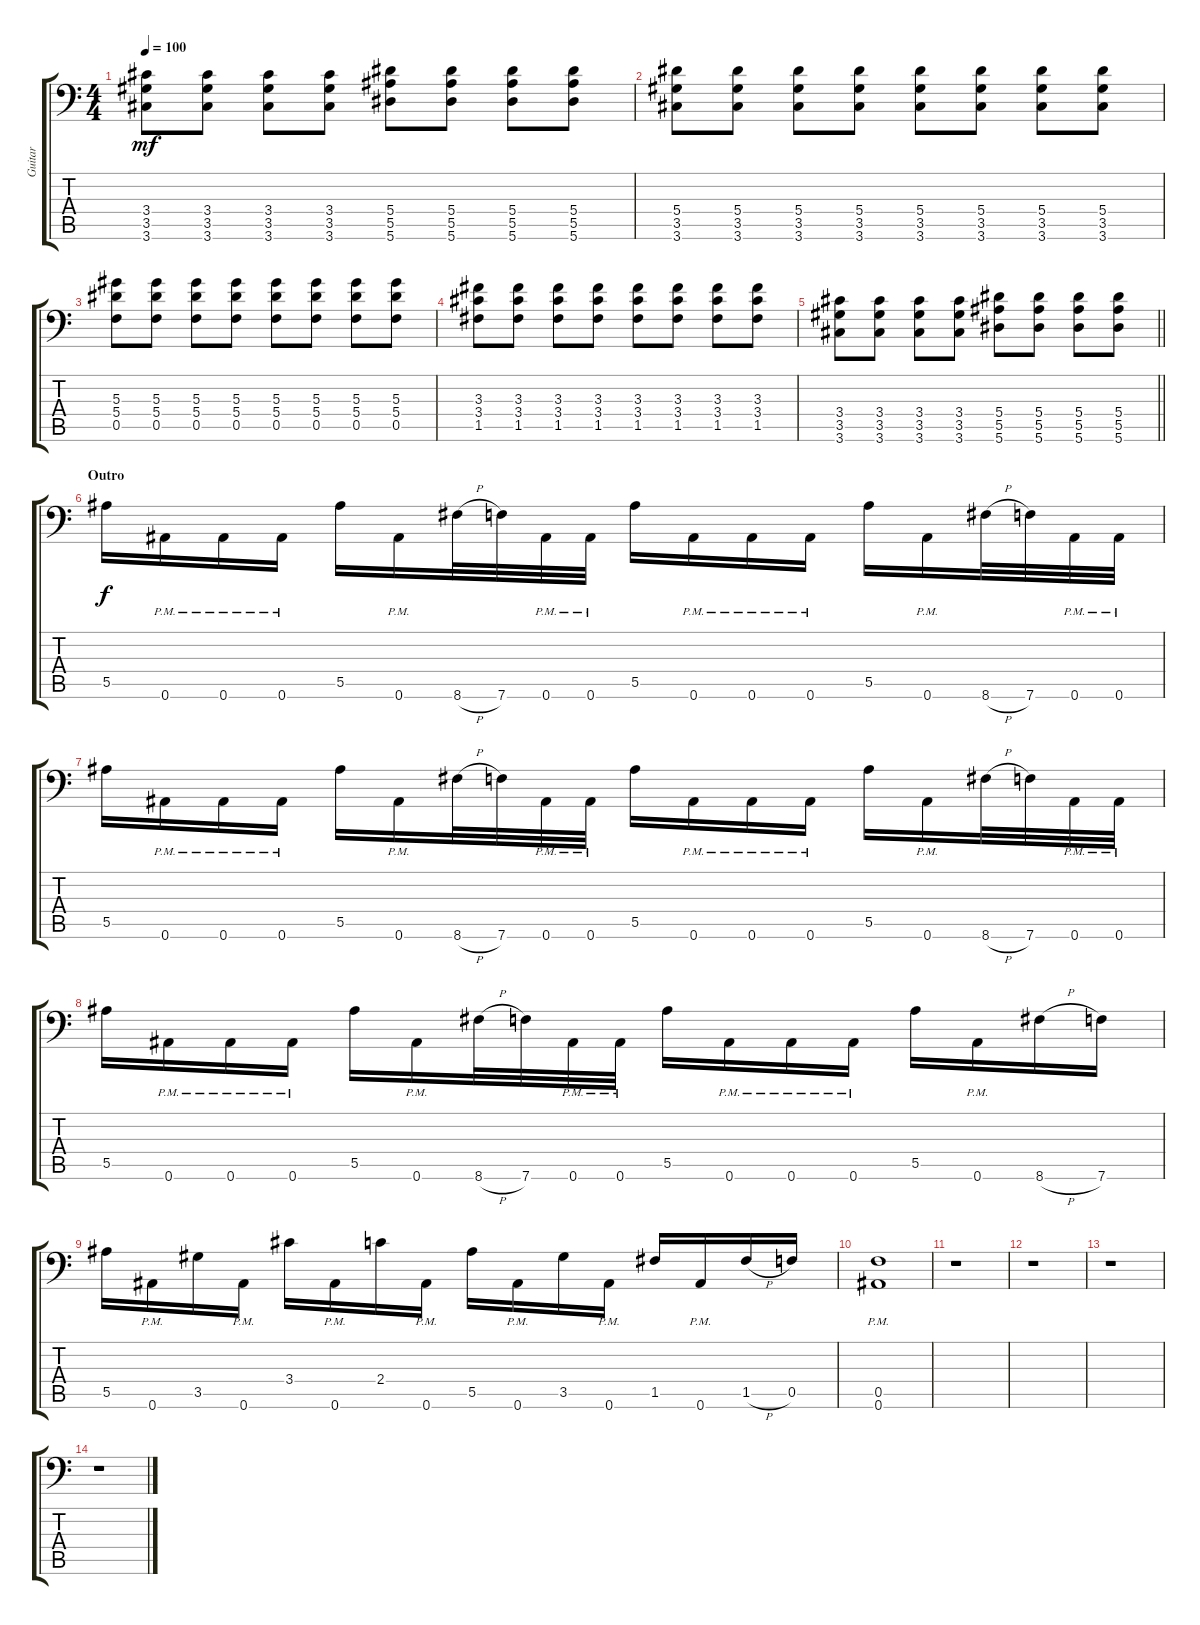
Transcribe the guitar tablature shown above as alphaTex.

\track ("Guitar" "Guitar") {instrument distortionguitar}
\staff {score tabs}
\tuning (C4 G3 Eb3 Bb2 F2 Bb1) {hide}
\ts (4 4)
\tempo 100
\clef f4
\ks c
(3.4 3.5 3.6).8{dy mf} (3.4 3.5 3.6).8 (3.4 3.5 3.6).8 (3.4 3.5 3.6).8 (5.4 5.5 5.6).8 (5.4 5.5 5.6).8 (5.4 5.5 5.6).8 (5.4 5.5 5.6).8 |
(5.4 3.5 3.6).8 (5.4 3.5 3.6).8 (5.4 3.5 3.6).8 (5.4 3.5 3.6).8 (5.4 3.5 3.6).8 (5.4 3.5 3.6).8 (5.4 3.5 3.6).8 (5.4 3.5 3.6).8 |
(5.3 5.4 0.5).8 (5.3 5.4 0.5).8 (5.3 5.4 0.5).8 (5.3 5.4 0.5).8 (5.3 5.4 0.5).8 (5.3 5.4 0.5).8 (5.3 5.4 0.5).8 (5.3 5.4 0.5).8 |
(3.3 3.4 1.5).8 (3.3 3.4 1.5).8 (3.3 3.4 1.5).8 (3.3 3.4 1.5).8 (3.3 3.4 1.5).8 (3.3 3.4 1.5).8 (3.3 3.4 1.5).8 (3.3 3.4 1.5).8 |
\barLineRight lightlight
(3.4 3.5 3.6).8 (3.4 3.5 3.6).8 (3.4 3.5 3.6).8 (3.4 3.5 3.6).8 (5.4 5.5 5.6).8 (5.4 5.5 5.6).8 (5.4 5.5 5.6).8 (5.4 5.5 5.6).8 |
\section ("" "Outro")
5.5.16{dy f} 0.6{pm}.16 0.6{pm}.16 0.6{pm}.16 5.5.16 0.6{pm}.16 8.6{h}.32 7.6.32 0.6{pm}.32 0.6{pm}.32 5.5.16 0.6{pm}.16 0.6{pm}.16 0.6{pm}.16 5.5.16 0.6{pm}.16 8.6{h}.32 7.6.32 0.6{pm}.32 0.6{pm}.32 |
5.5.16 0.6{pm}.16 0.6{pm}.16 0.6{pm}.16 5.5.16 0.6{pm}.16 8.6{h}.32 7.6.32 0.6{pm}.32 0.6{pm}.32 5.5.16 0.6{pm}.16 0.6{pm}.16 0.6{pm}.16 5.5.16 0.6{pm}.16 8.6{h}.32 7.6.32 0.6{pm}.32 0.6{pm}.32 |
5.5.16 0.6{pm}.16 0.6{pm}.16 0.6{pm}.16 5.5.16 0.6{pm}.16 8.6{h}.32 7.6.32 0.6{pm}.32 0.6{pm}.32 5.5.16 0.6{pm}.16 0.6{pm}.16 0.6{pm}.16 5.5.16 0.6{pm}.16 8.6{h}.16 7.6.16 |
5.5.16 0.6{pm}.16 3.5.16 0.6{pm}.16 3.4.16 0.6{pm}.16 2.4.16 0.6{pm}.16 5.5.16 0.6{pm}.16 3.5.16 0.6{pm}.16 1.5.16 0.6{pm}.16 1.5{h}.16 0.5.16 |
(0.5{pm} 0.6{pm}).1 |
r.1 |
r.1 |
r.1 |
r.1
